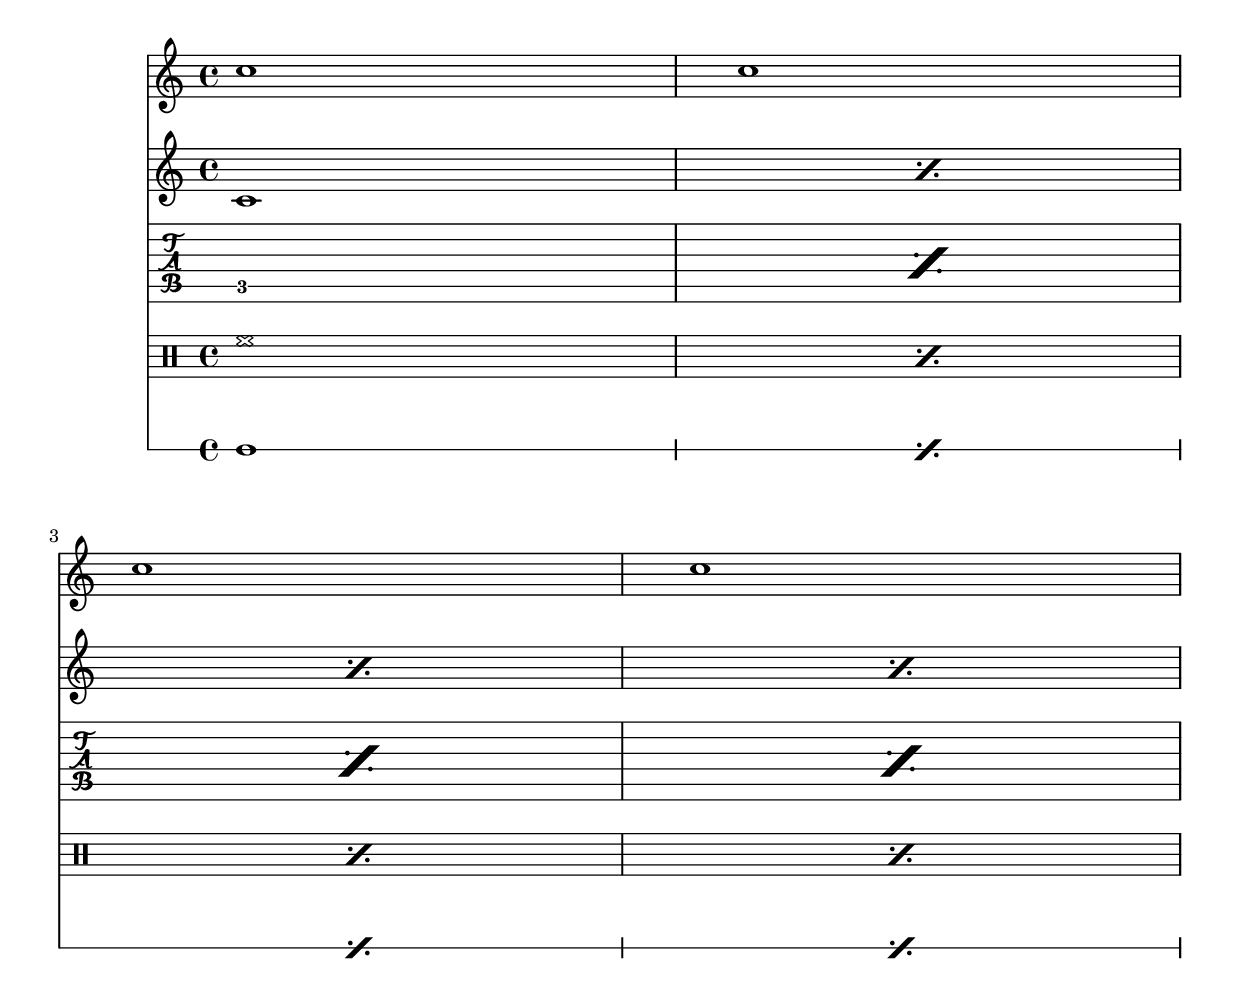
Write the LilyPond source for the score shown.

\version "2.14.0"

\header {
  texidoc = "Staves, RhythmicStaves, TabStaves and DrumStaves
  with percent repeats are not suppressed."
}

<<
  \new Staff { c''1 c'' \break c'' c'' }
  \new Staff \repeat percent 4 { c'1 }
  \new TabStaff \repeat  percent 4 { c1 }
  \new DrumStaff \drummode { \repeat percent 4 { hh1 } }
  \new RhythmicStaff \repeat percent 4 { c'1 }
>>

\layout {
  \context { \Staff \RemoveEmptyStaves }
  \context { \RhythmicStaff \RemoveEmptyStaves }
  \context { \DrumStaff \RemoveEmptyStaves }
  \context { \TabStaff \RemoveEmptyStaves }
}
